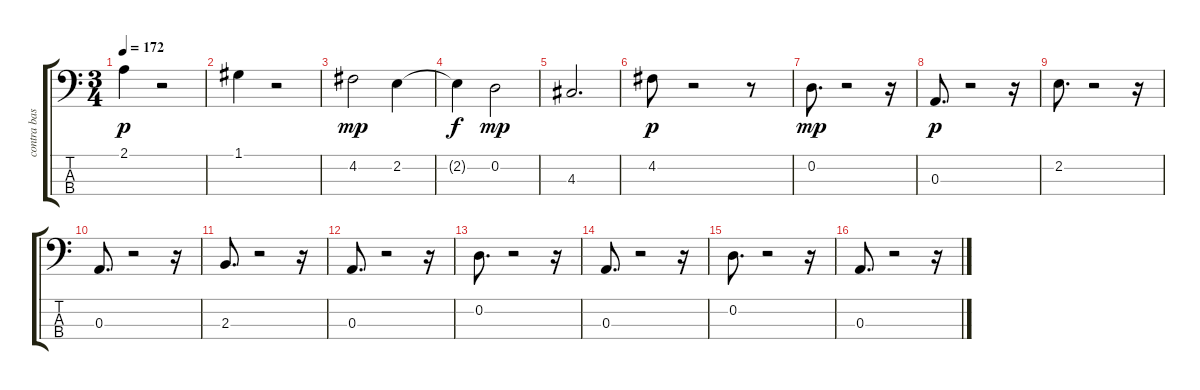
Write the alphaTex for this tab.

\track ("contra basses" "contra bas") {instrument contrabass}
\staff {score tabs}
\tuning (G2 D2 A1 E1) {hide}
\ts (3 4)
\tempo 172
\clef f4
\ks c
2.1.4{dy p} r.2 |
1.1.4 r.2 |
4.2.2{dy mp instrument contrabass} 2.2.4 |
2.2{t}.4{dy f} 0.2.2{dy mp} |
4.3.2{d} |
4.2.8{dy p} r.2 r.8 |
0.2.8{d dy mp} r.2 r.16 |
0.3.8{d dy p} r.2 r.16 |
2.2.8{d} r.2 r.16 |
0.3.8{d} r.2 r.16 |
2.3.8{d} r.2 r.16 |
0.3.8{d} r.2 r.16 |
0.2.8{d} r.2 r.16 |
0.3.8{d} r.2 r.16 |
0.2.8{d} r.2 r.16 |
0.3.8{d} r.2 r.16
